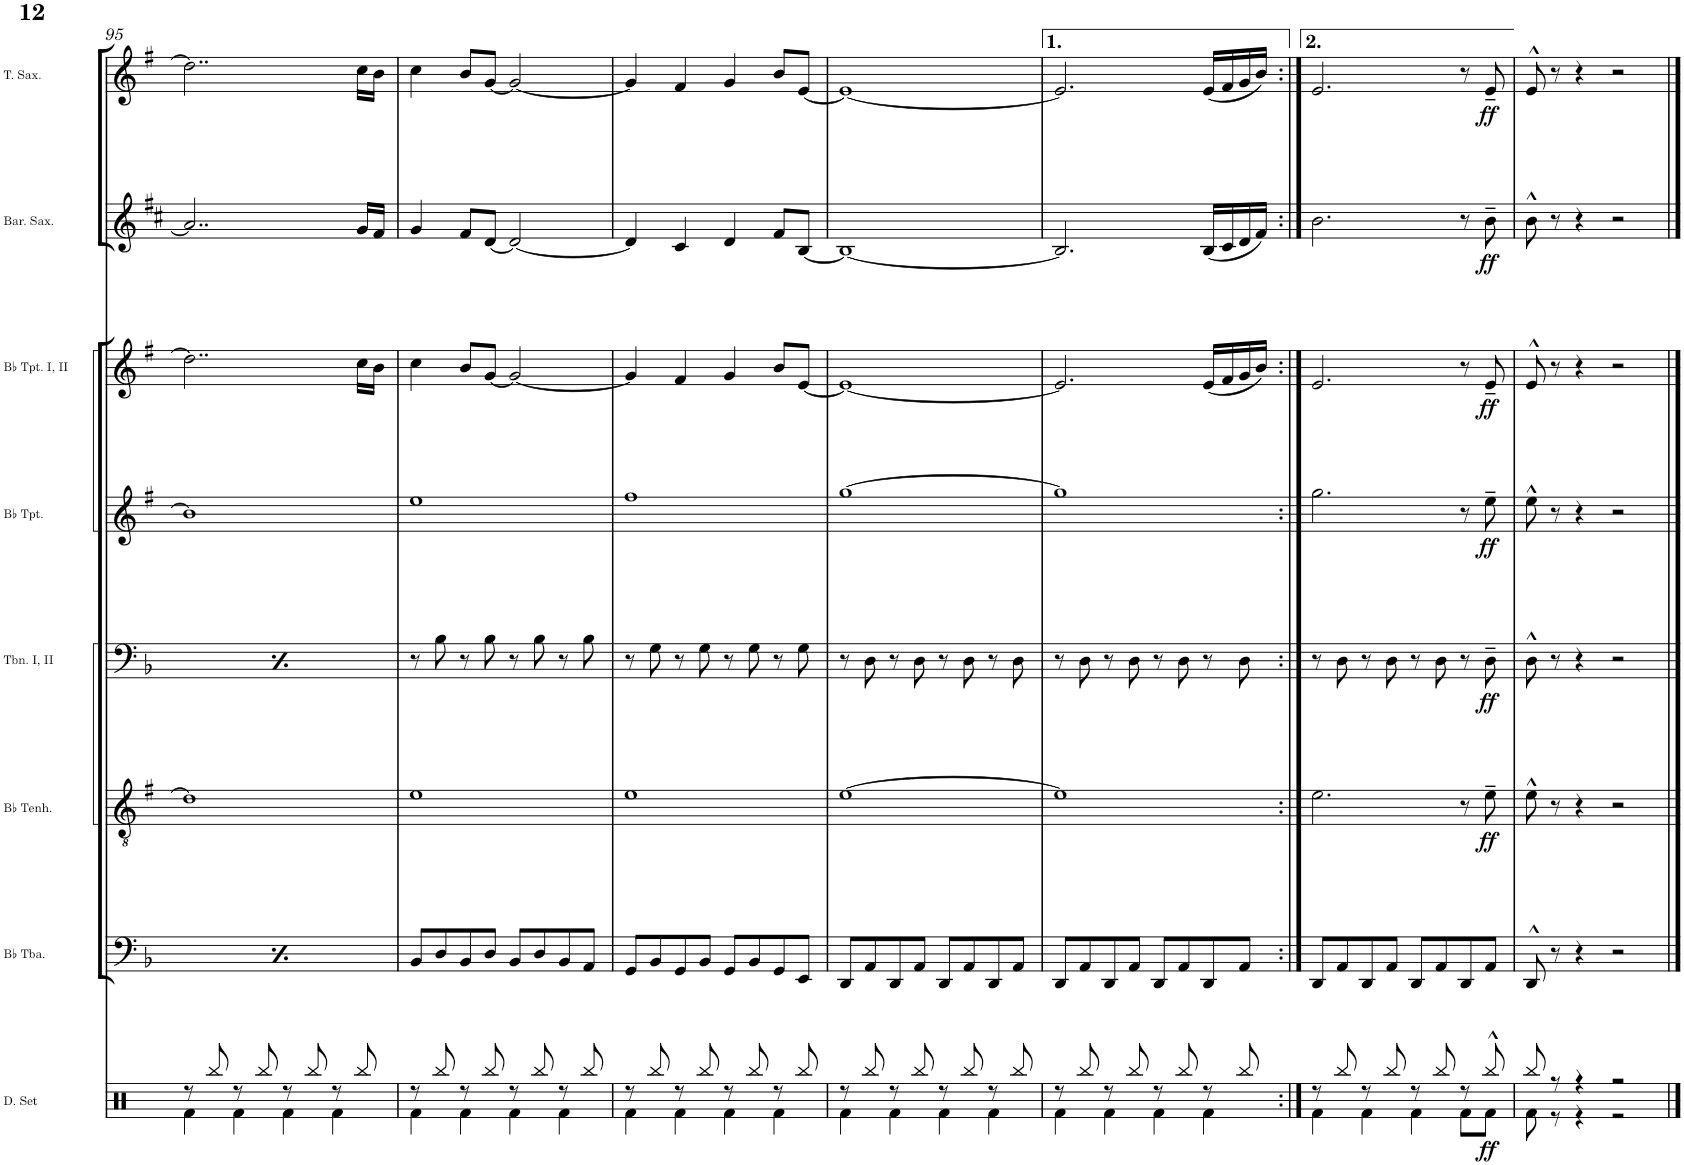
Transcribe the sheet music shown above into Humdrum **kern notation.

**kern	**dynam	**kern	**kern	**dynam	**kern	**dynam	**kern	**dynam	**kern	**dynam	**kern	**dynam	**kern	**dynam
*part8	*part8	*part7	*part6	*part6	*part5	*part5	*part4	*part4	*part3	*part3	*part2	*part2	*part1	*part1
*staff8	*staff8	*staff7	*staff6	*staff6	*staff5	*staff5	*staff4	*staff4	*staff3	*staff3	*staff2	*staff2	*staff1	*staff1
*I"Drumset	*	*I"Bb Tuba	*I"Bb Tenorhorn	*	*I"Trombone I, II	*	*I"Bb Trumpet	*	*I"Bb Trumpet I, II	*	*I"Baritone Saxophone	*	*I"Tenor Saxophone	*
*I'D. Set	*	*I'Bb Tba.	*I'Bb Tenh.	*	*I'Tbn. I, II	*	*I'Bb Tpt.	*	*I'Bb Tpt. I, II	*	*I'Bar. Sax.	*	*I'T. Sax.	*
!!LO:PB:g=z
*clefX	*	*clefF4	*clefGv2	*	*clefF4	*	*clefG2	*	*clefG2	*	*clefG2	*	*clefG2	*
*	*	*	*Trd1c2	*	*	*	*Trd1c2	*	*Trd1c2	*	*Trd12c21	*	*Trd8c14	*
*k[]	*	*k[b-]	*k[f#]	*	*k[b-]	*	*k[f#]	*	*k[f#]	*	*k[f#c#]	*	*k[f#]	*
*M4/4	*	*M4/4	*M4/4	*	*M4/4	*	*M4/4	*	*M4/4	*	*M4/4	*	*M4/4	*
=95	=95	=95	=95	=95	=95	=95	=95	=95	=95	=95	=95	=95	=95	=95
*^	*	*	*	*	*	*	*	*	*	*	*	*	*	*
8r	4Rf\	.	8DD/L	1d]	.	8r	.	1b]	.	2..dd\]	.	2..a/]	.	2..dd\]	.
8Rbb/	.	.	8AA/	.	.	8D\	.	.	.	.	.	.	.	.	.
8r	4Rf\	.	8DD/	.	.	8r	.	.	.	.	.	.	.	.	.
8Rbb/	.	.	8AA/J	.	.	8D\	.	.	.	.	.	.	.	.	.
8r	4Rf\	.	8DD/L	.	.	8r	.	.	.	.	.	.	.	.	.
8Rbb/	.	.	8AA/	.	.	8D\	.	.	.	.	.	.	.	.	.
8r	4Rf\	.	8DD/	.	.	8r	.	.	.	.	.	.	.	.	.
8Rbb/	.	.	8AA/J	.	.	8D\	.	.	.	16cc\LL	.	16g/LL	.	16cc\LL	.
.	.	.	.	.	.	.	.	.	.	16b\JJ	.	16f#/JJ	.	16b\JJ	.
=96	=96	=96	=96	=96	=96	=96	=96	=96	=96	=96	=96	=96	=96	=96	=96
8r	4Rf\	.	8BB-/L	1e	.	8r	.	1ee	.	4cc\	.	4g/	.	4cc\	.
8Rbb/	.	.	8D/	.	.	8B-\	.	.	.	.	.	.	.	.	.
8r	4Rf\	.	8BB-/	.	.	8r	.	.	.	8b/L	.	8f#/L	.	8b/L	.
8Rbb/	.	.	8D/J	.	.	8B-\	.	.	.	[8g/J	.	[8d/J	.	[8g/J	.
8r	4Rf\	.	8BB-/L	.	.	8r	.	.	.	2g/_	.	2d/_	.	2g/_	.
8Rbb/	.	.	8D/	.	.	8B-\	.	.	.	.	.	.	.	.	.
8r	4Rf\	.	8BB-/	.	.	8r	.	.	.	.	.	.	.	.	.
8Rbb/	.	.	8AA/J	.	.	8B-\	.	.	.	.	.	.	.	.	.
=97	=97	=97	=97	=97	=97	=97	=97	=97	=97	=97	=97	=97	=97	=97	=97
8r	4Rf\	.	8GG/L	1e	.	8r	.	1ff#	.	4g/]	.	4d/]	.	4g/]	.
8Rbb/	.	.	8BB-/	.	.	8G\	.	.	.	.	.	.	.	.	.
8r	4Rf\	.	8GG/	.	.	8r	.	.	.	4f#/	.	4c#/	.	4f#/	.
8Rbb/	.	.	8BB-/J	.	.	8G\	.	.	.	.	.	.	.	.	.
8r	4Rf\	.	8GG/L	.	.	8r	.	.	.	4g/	.	4d/	.	4g/	.
8Rbb/	.	.	8BB-/	.	.	8G\	.	.	.	.	.	.	.	.	.
8r	4Rf\	.	8GG/	.	.	8r	.	.	.	8b/L	.	8f#/L	.	8b/L	.
8Rbb/	.	.	8EE/J	.	.	8G\	.	.	.	[8e/J	.	[8B/J	.	[8e/J	.
=98	=98	=98	=98	=98	=98	=98	=98	=98	=98	=98	=98	=98	=98	=98	=98
8r	4Rf\	.	8DD/L	[1e	.	8r	.	[1gg	.	1e_	.	1B_	.	1e_	.
8Rbb/	.	.	8AA/	.	.	8D\	.	.	.	.	.	.	.	.	.
8r	4Rf\	.	8DD/	.	.	8r	.	.	.	.	.	.	.	.	.
8Rbb/	.	.	8AA/J	.	.	8D\	.	.	.	.	.	.	.	.	.
8r	4Rf\	.	8DD/L	.	.	8r	.	.	.	.	.	.	.	.	.
8Rbb/	.	.	8AA/	.	.	8D\	.	.	.	.	.	.	.	.	.
8r	4Rf\	.	8DD/	.	.	8r	.	.	.	.	.	.	.	.	.
8Rbb/	.	.	8AA/J	.	.	8D\	.	.	.	.	.	.	.	.	.
=99	=99	=99	=99	=99	=99	=99	=99	=99	=99	=99	=99	=99	=99	=99	=99
8r	4Rf\	.	8DD/L	1e]	.	8r	.	1gg]	.	2.e/]	.	2.B/]	.	2.e/]	.
8Rbb/	.	.	8AA/	.	.	8D\	.	.	.	.	.	.	.	.	.
8r	4Rf\	.	8DD/	.	.	8r	.	.	.	.	.	.	.	.	.
8Rbb/	.	.	8AA/J	.	.	8D\	.	.	.	.	.	.	.	.	.
8r	4Rf\	.	8DD/L	.	.	8r	.	.	.	.	.	.	.	.	.
8Rbb/	.	.	8AA/	.	.	8D\	.	.	.	.	.	.	.	.	.
8r	4Rf\	.	8DD/	.	.	8r	.	.	.	(16e/LL	.	(16B/LL	.	(16e/LL	.
.	.	.	.	.	.	.	.	.	.	16f#/	.	16c#/	.	16f#/	.
8Rbb/	.	.	8AA/J	.	.	8D\	.	.	.	16g/	.	16d/	.	16g/	.
.	.	.	.	.	.	.	.	.	.	16b/JJ)	.	16f#/JJ)	.	16b/JJ)	.
=100:|!	=100:|!	=100:|!	=100:|!	=100:|!	=100:|!	=100:|!	=100:|!	=100:|!	=100:|!	=100:|!	=100:|!	=100:|!	=100:|!	=100:|!	=100:|!
8r	4Rf\	.	8DD/L	2.e\	.	8r	.	2.gg\	.	2.e/	.	2.b\	.	2.e/	.
8Rbb/	.	.	8AA/	.	.	8D\	.	.	.	.	.	.	.	.	.
8r	4Rf\	.	8DD/	.	.	8r	.	.	.	.	.	.	.	.	.
8Rbb/	.	.	8AA/J	.	.	8D\	.	.	.	.	.	.	.	.	.
8r	4Rf\	.	8DD/L	.	.	8r	.	.	.	.	.	.	.	.	.
8Rbb/	.	.	8AA/	.	.	8D\	.	.	.	.	.	.	.	.	.
8r	8Rf\L	.	8DD/	8r	.	8r	.	8r	.	8r	.	8r	.	8r	.
!	!	!LO:DY:b	!	!	!LO:DY:b	!	!LO:DY:b	!	!LO:DY:b	!	!LO:DY:b	!	!LO:DY:b	!	!LO:DY:b
8Rbb^^/	8Rf\J	ff	8AA/J	8e~\	ff	8D~\	ff	8ee~\	ff	8e~/	ff	8b~\	ff	8e~/	ff
=101	=101	=101	=101	=101	=101	=101	=101	=101	=101	=101	=101	=101	=101	=101	=101
8Rbb/	8Rf\	.	8DD^^/	8e^^\	.	8D^^\	.	8ee^^\	.	8e^^/	.	8b^^\	.	8e^^/	.
8r	8r	.	8r	8r	.	8r	.	8r	.	8r	.	8r	.	8r	.
4r	4r	.	4r	4r	.	4r	.	4r	.	4r	.	4r	.	4r	.
2r	2r	.	2r	2r	.	2r	.	2r	.	2r	.	2r	.	2r	.
*v	*v	*	*	*	*	*	*	*	*	*	*	*	*	*	*
==	==	==	==	==	==	==	==	==	==	==	==	==	==	==
*-	*-	*-	*-	*-	*-	*-	*-	*-	*-	*-	*-	*-	*-	*-
